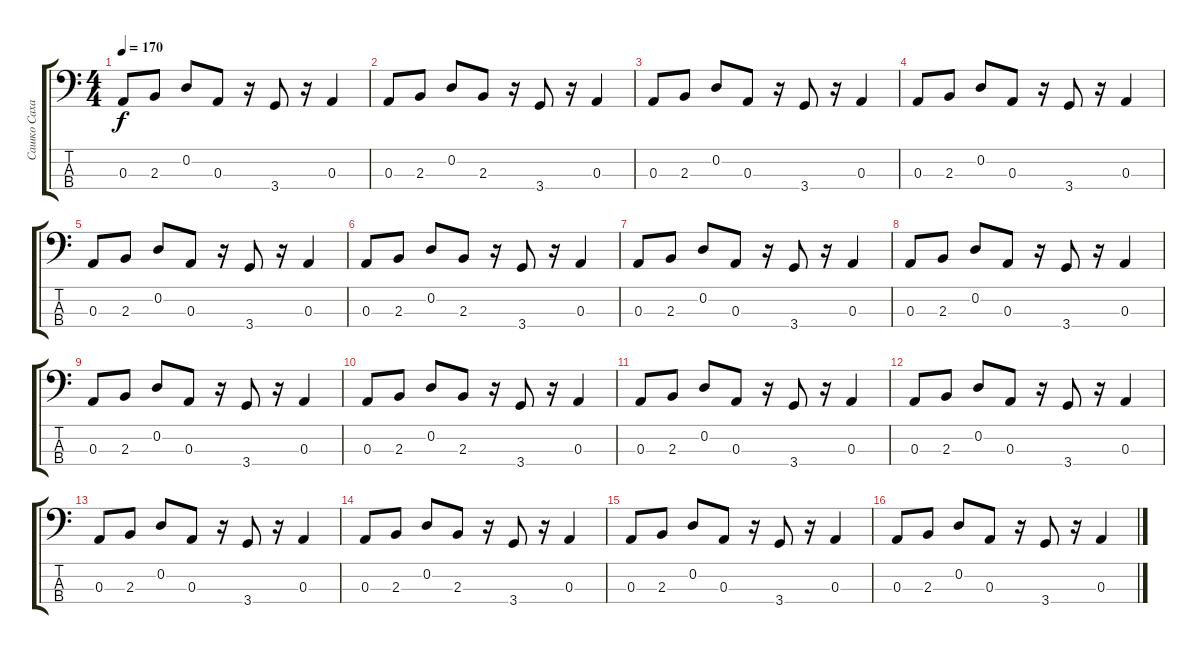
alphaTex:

\track ("Сашко Сахаров" "Сашко Саха") {instrument electricbasspick}
\staff {score tabs}
\tuning (G2 D2 A1 E1) {hide}
\ts (4 4)
\tempo 170
\clef f4
\ks c
0.3.8{dy f} 2.3.8 0.2.8 0.3.8 r.16 3.4.8 r.16 0.3.4 |
0.3.8 2.3.8 0.2.8 2.3.8 r.16 3.4.8 r.16 0.3.4 |
0.3.8 2.3.8 0.2.8 0.3.8 r.16 3.4.8 r.16 0.3.4 |
0.3.8 2.3.8 0.2.8 0.3.8 r.16 3.4.8 r.16 0.3.4 |
0.3.8 2.3.8 0.2.8 0.3.8 r.16 3.4.8 r.16 0.3.4 |
0.3.8 2.3.8 0.2.8 2.3.8 r.16 3.4.8 r.16 0.3.4 |
0.3.8 2.3.8 0.2.8 0.3.8 r.16 3.4.8 r.16 0.3.4 |
0.3.8 2.3.8 0.2.8 0.3.8 r.16 3.4.8 r.16 0.3.4 |
0.3.8 2.3.8 0.2.8 0.3.8 r.16 3.4.8 r.16 0.3.4 |
0.3.8 2.3.8 0.2.8 2.3.8 r.16 3.4.8 r.16 0.3.4 |
0.3.8 2.3.8 0.2.8 0.3.8 r.16 3.4.8 r.16 0.3.4 |
0.3.8 2.3.8 0.2.8 0.3.8 r.16 3.4.8 r.16 0.3.4 |
0.3.8 2.3.8 0.2.8 0.3.8 r.16 3.4.8 r.16 0.3.4 |
0.3.8 2.3.8 0.2.8 2.3.8 r.16 3.4.8 r.16 0.3.4 |
0.3.8 2.3.8 0.2.8 0.3.8 r.16 3.4.8 r.16 0.3.4 |
0.3.8 2.3.8 0.2.8 0.3.8 r.16 3.4.8 r.16 0.3.4
